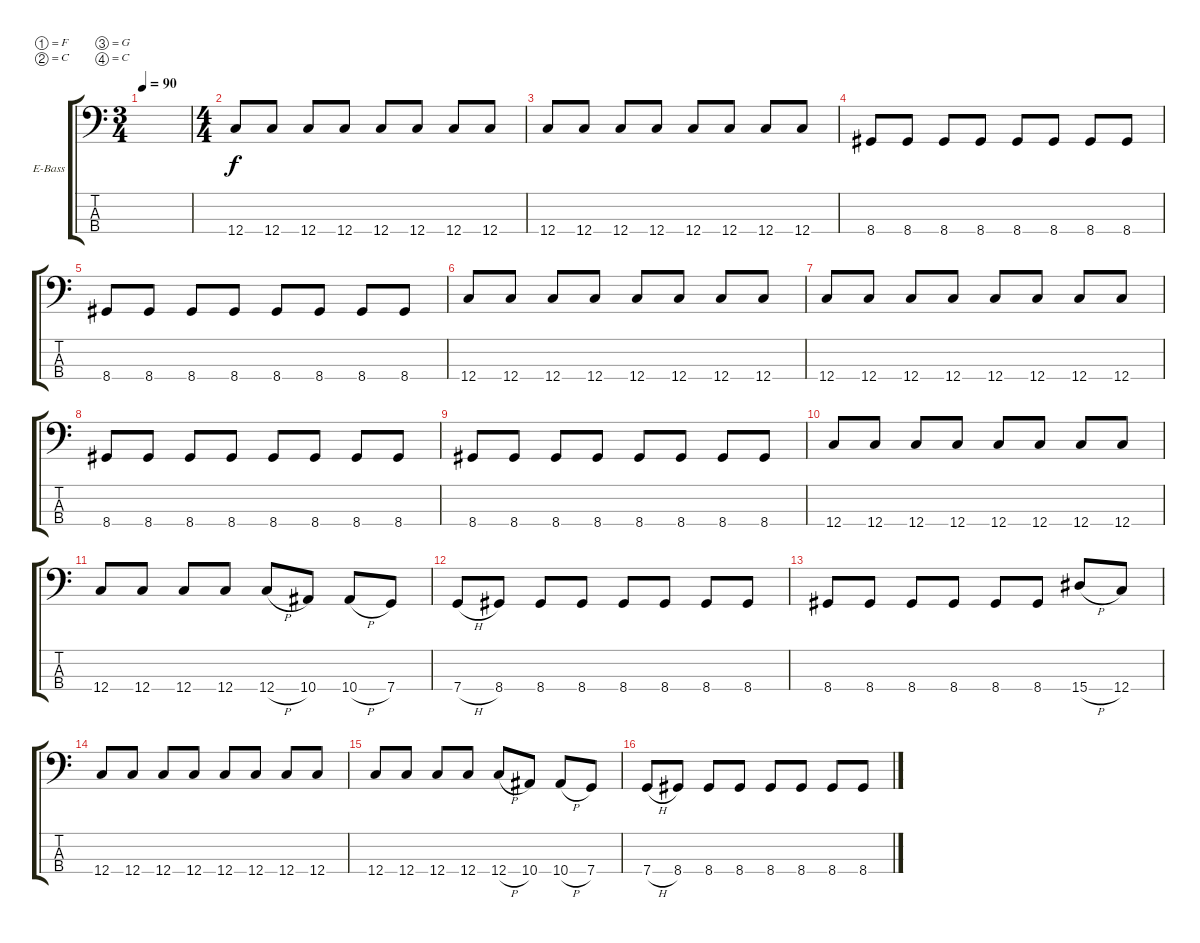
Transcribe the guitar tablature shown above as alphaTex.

\defaultSystemsLayout 4
\bracketExtendMode groupsimilarinstruments
\firstSystemTrackNameOrientation horizontal
\otherSystemsTrackNameOrientation horizontal
\track ("Electric Bass" "E-Bass") {instrument electricbassfinger}
\staff {score tabs}
\tuning (F2 C2 G1 C1)
\ts (3 4)
\tempo 90
\clef f4
\scale
0.395904
\ks c
|
\ts (4 4)
\scale
0.395904 12.4.8 12.4.8 12.4.8 12.4.8 12.4.8 12.4.8 12.4.8 12.4.8 |
\scale
0.208191 12.4.8 12.4.8 12.4.8 12.4.8 12.4.8 12.4.8 12.4.8 12.4.8 |
\scale
0.333333 8.4.8 8.4.8 8.4.8 8.4.8 8.4.8 8.4.8 8.4.8 8.4.8 |
\scale
0.333333 8.4.8 8.4.8 8.4.8 8.4.8 8.4.8 8.4.8 8.4.8 8.4.8 |
\scale
0.333333 12.4.8 12.4.8 12.4.8 12.4.8 12.4.8 12.4.8 12.4.8 12.4.8 |
\scale
0.333333 12.4.8 12.4.8 12.4.8 12.4.8 12.4.8 12.4.8 12.4.8 12.4.8 |
\scale
0.333333 8.4.8 8.4.8 8.4.8 8.4.8 8.4.8 8.4.8 8.4.8 8.4.8 |
\scale
0.333333 8.4.8 8.4.8 8.4.8 8.4.8 8.4.8 8.4.8 8.4.8 8.4.8 |
\scale
0.333333 12.4.8 12.4.8 12.4.8 12.4.8 12.4.8 12.4.8 12.4.8 12.4.8 |
\scale
0.333333 12.4.8 12.4.8 12.4.8 12.4.8 12.4{h}.8 10.4.8 10.4{h}.8 7.4.8 |
\scale
0.333333 7.4{h}.8 8.4.8 8.4.8 8.4.8 8.4.8 8.4.8 8.4.8 8.4.8 |
\scale
0.333333 8.4.8 8.4.8 8.4.8 8.4.8 8.4.8 8.4.8 15.4{h}.8 12.4.8 |
\scale
0.333333 12.4.8 12.4.8 12.4.8 12.4.8 12.4.8 12.4.8 12.4.8 12.4.8 |
\scale
0.333333 12.4.8 12.4.8 12.4.8 12.4.8 12.4{h}.8 10.4.8 10.4{h}.8 7.4.8 |
\scale
0.333333 7.4{h}.8 8.4.8 8.4.8 8.4.8 8.4.8 8.4.8 8.4.8 8.4.8
